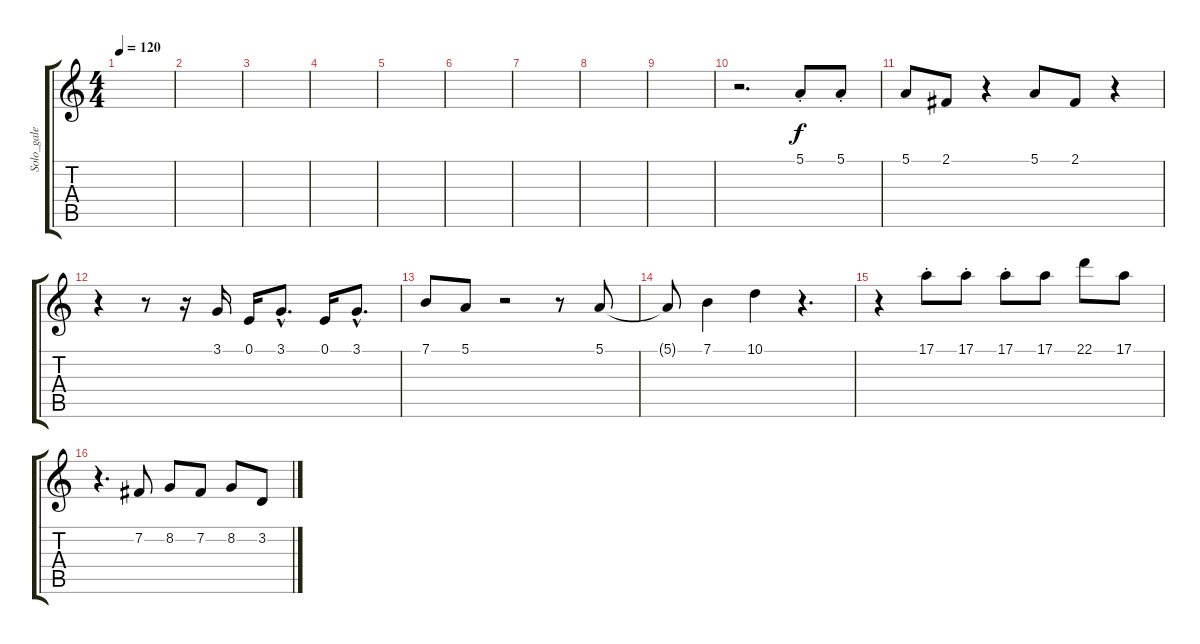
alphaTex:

\track ("Solo_gale" "Solo_gale") {instrument piccolo}
\staff {score tabs}
\tuning (E4 B3 G3 D3 A2 E2) {hide}
\ts (4 4)
\tempo 120
\clef g2
\ks c
|
|
|
|
|
|
|
|
|
r.2{d} 5.1{st}.8 5.1{st}.8 |
5.1.8 2.1.8 r.4 5.1.8 2.1.8 r.4 |
r.4 r.8 r.16 3.1.16 0.1.16 3.1{hac}.8{d} 0.1.16 3.1{hac}.8{d} |
7.1.8 5.1.8 r.2 r.8 5.1.8 |
5.1{t}.8 7.1.4 10.1.4 r.4{d} |
r.4 17.1{st}.8 17.1{st}.8 17.1{st}.8 17.1.8 22.1.8 17.1.8 |
r.4{d} 7.2.8 8.2.8 7.2.8 8.2.8 3.2.8
